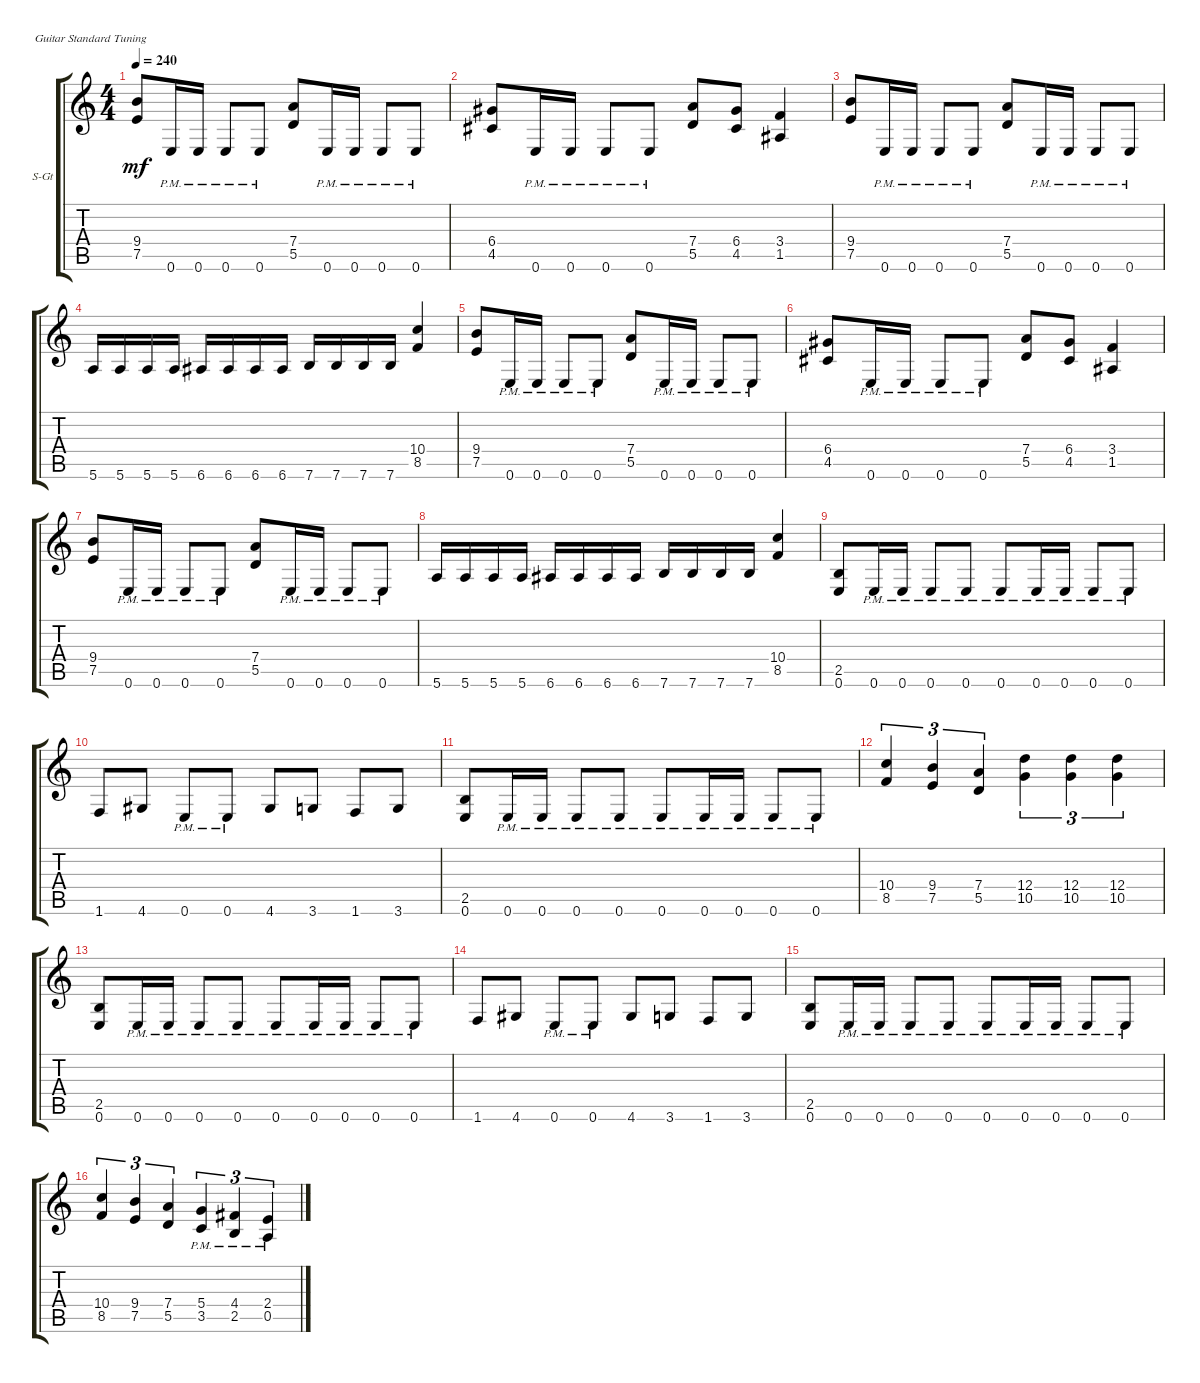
\defaultSystemsLayout 4
\bracketExtendMode groupsimilarinstruments
\firstSystemTrackNameOrientation horizontal
\otherSystemsTrackNameOrientation horizontal
\track ("Steel Guitar" "S-Gt") {instrument acousticguitarsteel}
\staff {score tabs}
\tuning (E4 B3 G3 D3 A2 E2)
\ts (4 4)
\tempo 240
\clef g2
\ks c
(7.5 9.4).8{dy mf} 0.6{pm}.16 0.6{pm}.16 0.6{pm}.8 0.6{pm}.8 (5.5 7.4).8 0.6{pm}.16 0.6{pm}.16 0.6{pm}.8 0.6{pm}.8 |
(4.5 6.4).8 0.6{pm}.16 0.6{pm}.16 0.6{pm}.8 0.6{pm}.8 (5.5 7.4).8 (4.5 6.4).8 (1.5 3.4).4 |
(7.5 9.4).8 0.6{pm}.16 0.6{pm}.16 0.6{pm}.8 0.6{pm}.8 (5.5 7.4).8 0.6{pm}.16 0.6{pm}.16 0.6{pm}.8 0.6{pm}.8 |
5.6.16 5.6.16 5.6.16 5.6.16 6.6.16 6.6.16 6.6.16 6.6.16 7.6.16 7.6.16 7.6.16 7.6.16 (8.5 10.4).4 |
(7.5 9.4).8 0.6{pm}.16 0.6{pm}.16 0.6{pm}.8 0.6{pm}.8 (5.5 7.4).8 0.6{pm}.16 0.6{pm}.16 0.6{pm}.8 0.6{pm}.8 |
(4.5 6.4).8 0.6{pm}.16 0.6{pm}.16 0.6{pm}.8 0.6{pm}.8 (5.5 7.4).8 (4.5 6.4).8 (1.5 3.4).4 |
(7.5 9.4).8 0.6{pm}.16 0.6{pm}.16 0.6{pm}.8 0.6{pm}.8 (5.5 7.4).8 0.6{pm}.16 0.6{pm}.16 0.6{pm}.8 0.6{pm}.8 |
5.6.16 5.6.16 5.6.16 5.6.16 6.6.16 6.6.16 6.6.16 6.6.16 7.6.16 7.6.16 7.6.16 7.6.16 (8.5 10.4).4 |
(0.6 2.5).8 0.6{pm}.16 0.6{pm}.16 0.6{pm}.8 0.6{pm}.8 0.6{pm}.8 0.6{pm}.16 0.6{pm}.16 0.6{pm}.8 0.6{pm}.8 |
1.6.8 4.6.8 0.6{pm}.8 0.6{pm}.8 4.6.8 3.6.8 1.6.8 3.6.8 |
(0.6 2.5).8 0.6{pm}.16 0.6{pm}.16 0.6{pm}.8 0.6{pm}.8 0.6{pm}.8 0.6{pm}.16 0.6{pm}.16 0.6{pm}.8 0.6{pm}.8 |
(8.5 10.4).4{tu (3 2)} (7.5 9.4).4{tu (3 2)} (5.5 7.4).4{tu (3 2)} (10.5 12.4).4{tu (3 2)} (10.5 12.4).4{tu (3 2)} (10.5 12.4).4{tu (3 2)} |
(0.6 2.5).8 0.6{pm}.16 0.6{pm}.16 0.6{pm}.8 0.6{pm}.8 0.6{pm}.8 0.6{pm}.16 0.6{pm}.16 0.6{pm}.8 0.6{pm}.8 |
1.6.8 4.6.8 0.6{pm}.8 0.6{pm}.8 4.6.8 3.6.8 1.6.8 3.6.8 |
(0.6 2.5).8 0.6{pm}.16 0.6{pm}.16 0.6{pm}.8 0.6{pm}.8 0.6{pm}.8 0.6{pm}.16 0.6{pm}.16 0.6{pm}.8 0.6{pm}.8 |
(8.5 10.4).4{tu (3 2)} (7.5 9.4).4{tu (3 2)} (5.5 7.4).4{tu (3 2)} (3.5{pm} 5.4{pm}).4{tu (3 2)} (2.5{pm} 4.4{pm}).4{tu (3 2)} (0.5{pm} 2.4{pm}).4{tu (3 2)}
